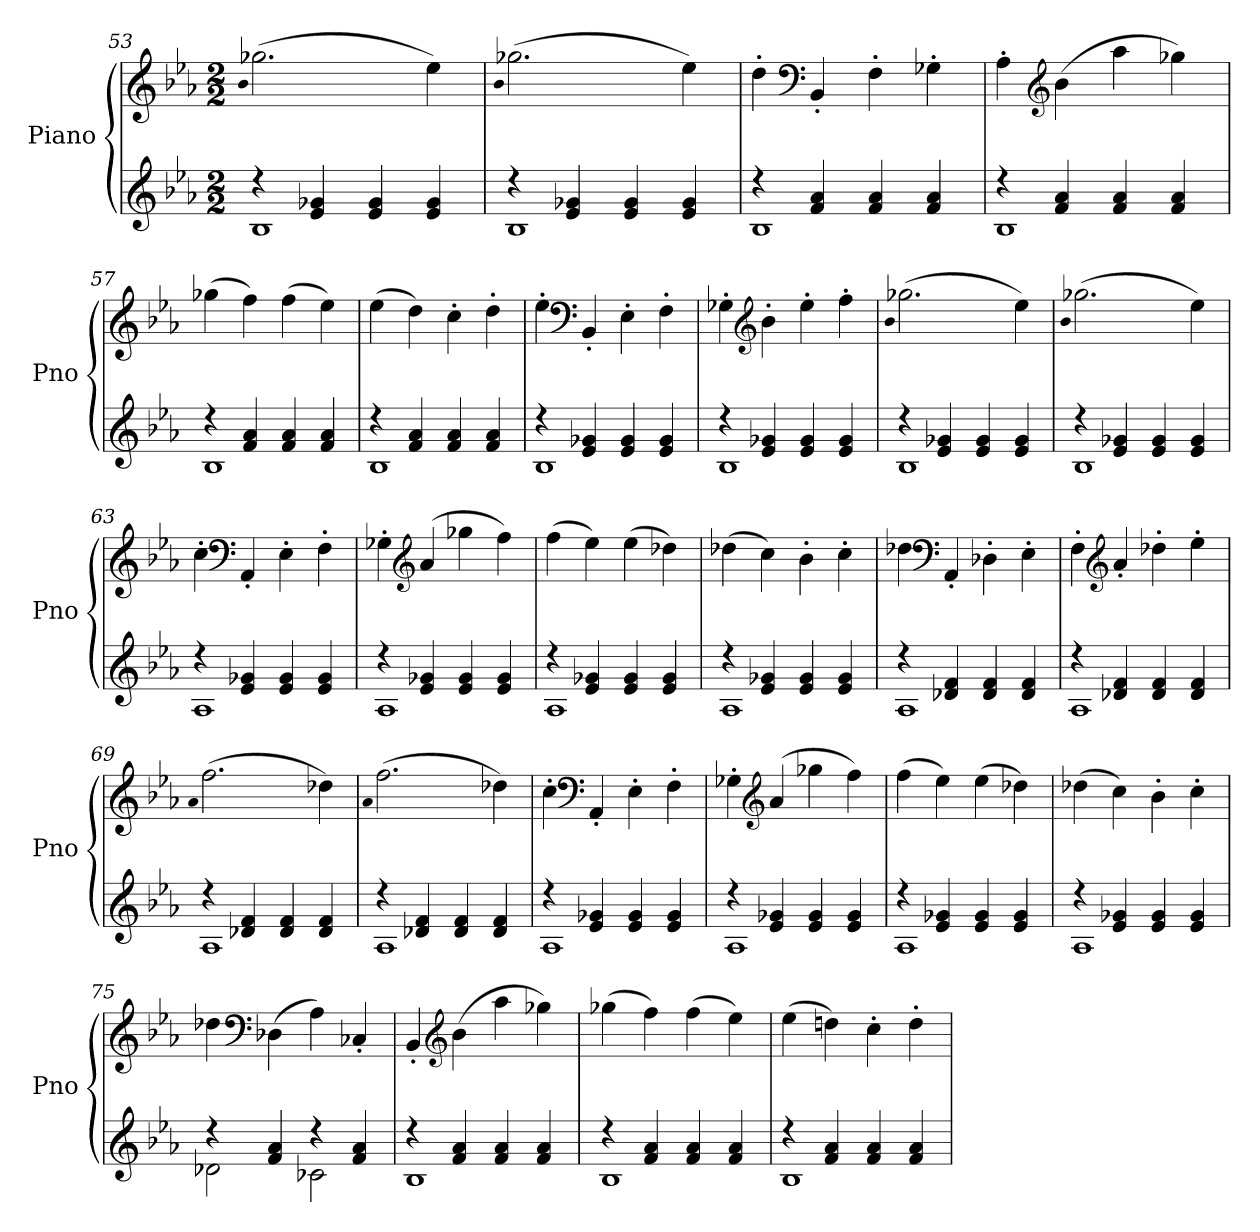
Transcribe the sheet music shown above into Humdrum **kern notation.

**kern	**kern
*part1	*part1
*staff2	*staff1
*I"Piano	*
*I'Pno	*
*clefG2	*clefG2
*k[b-e-a-]	*k[b-e-a-]
*c:	*c:
*M2/2	*M2/2
=53	=53
.	qb-
*^	*
4r	1B-	(2.gg-X\
4e-/ 4g-X/	.	.
4e-/ 4g-/	.	.
4e-/ 4g-/	.	4ee-\)
=54	=54	=54
.	.	qb-
4r	1B-	(2.gg-X\
4e-/ 4g-X/	.	.
4e-/ 4g-/	.	.
4e-/ 4g-/	.	4ee-\)
=55	=55	=55
4r	1B-	4dd'\
*	*	*clefF4
4f/ 4a-/	.	4BB-'/
4f/ 4a-/	.	4F'\
4f/ 4a-/	.	4G-X'\
=56	=56	=56
4r	1B-	4A-'\
*	*	*clefG2
4f/ 4a-/	.	(4b-\
4f/ 4a-/	.	4aa-\
4f/ 4a-/	.	4gg-X\)
=57	=57	=57
4r	1B-	(4gg-X\
4f/ 4a-/	.	4ff\)
4f/ 4a-/	.	(4ff\
4f/ 4a-/	.	4ee-\)
=58	=58	=58
4r	1B-	(4ee-\
4f/ 4a-/	.	4dd\)
4f/ 4a-/	.	4cc'\
4f/ 4a-/	.	4dd'\
=59	=59	=59
4r	1B-	4ee-'\
*	*	*clefF4
4e-/ 4g-X/	.	4BB-'/
4e-/ 4g-/	.	4E-'\
4e-/ 4g-/	.	4F'\
=60	=60	=60
4r	1B-	4G-X'\
*	*	*clefG2
4e-/ 4g-X/	.	4b-'\
4e-/ 4g-/	.	4ee-'\
4e-/ 4g-/	.	4ff'\
=61	=61	=61
.	.	qb-
4r	1B-	(2.gg-X\
4e-/ 4g-X/	.	.
4e-/ 4g-/	.	.
4e-/ 4g-/	.	4ee-\)
=62	=62	=62
.	.	qb-
4r	1B-	(2.gg-X\
4e-/ 4g-X/	.	.
4e-/ 4g-/	.	.
4e-/ 4g-/	.	4ee-\)
=63	=63	=63
4r	1A-	4cc'\
*	*	*clefF4
4e-/ 4g-X/	.	4AA-'/
4e-/ 4g-/	.	4E-'\
4e-/ 4g-/	.	4F'\
=64	=64	=64
4r	1A-	4G-X'\
*	*	*clefG2
4e-/ 4g-X/	.	(4a-/
4e-/ 4g-/	.	4gg-X\
4e-/ 4g-/	.	4ff\)
=65	=65	=65
4r	1A-	(4ff\
4e-/ 4g-X/	.	4ee-\)
4e-/ 4g-/	.	(4ee-\
4e-/ 4g-/	.	4dd-X\)
=66	=66	=66
4r	1A-	(4dd-X\
4e-/ 4g-X/	.	4cc\)
4e-/ 4g-/	.	4b-'\
4e-/ 4g-/	.	4cc'\
=67	=67	=67
4r	1A-	4dd-X\
*	*	*clefF4
4d-X/ 4f/	.	4AA-'/
4d-/ 4f/	.	4D-X'\
4d-/ 4f/	.	4E-'\
=68	=68	=68
4r	1A-	4F'\
*	*	*clefG2
4d-X/ 4f/	.	4a-'/
4d-/ 4f/	.	4dd-X'\
4d-/ 4f/	.	4ee-'\
=69	=69	=69
.	.	qa-
4r	1A-	(2.ff\
4d-X/ 4f/	.	.
4d-/ 4f/	.	.
4d-/ 4f/	.	4dd-X\)
=70	=70	=70
.	.	qa-
4r	1A-	(2.ff\
4d-X/ 4f/	.	.
4d-/ 4f/	.	.
4d-/ 4f/	.	4dd-X\)
=71	=71	=71
4r	1A-	4cc'\
*	*	*clefF4
4e-/ 4g-X/	.	4AA-'/
4e-/ 4g-/	.	4E-'\
4e-/ 4g-/	.	4F'\
=72	=72	=72
4r	1A-	4G-X'\
*	*	*clefG2
4e-/ 4g-X/	.	(4a-/
4e-/ 4g-/	.	4gg-X\
4e-/ 4g-/	.	4ff\)
=73	=73	=73
4r	1A-	(4ff\
4e-/ 4g-X/	.	4ee-\)
4e-/ 4g-/	.	(4ee-\
4e-/ 4g-/	.	4dd-X\)
=74	=74	=74
4r	1A-	(4dd-X\
4e-/ 4g-X/	.	4cc\)
4e-/ 4g-/	.	4b-'\
4e-/ 4g-/	.	4cc'\
=75	=75	=75
4r	2d-X\	4dd-X\
*	*	*clefF4
4f/ 4a-/	.	(4D-X\
4r	2c-X\	4A-\)
4f/ 4a-/	.	4C-X'/
=76	=76	=76
4r	1B-	4BB-'/
*	*	*clefG2
4f/ 4a-/	.	(4b-\
4f/ 4a-/	.	4aa-\
4f/ 4a-/	.	4gg-X\)
=77	=77	=77
4r	1B-	(4gg-X\
4f/ 4a-/	.	4ff\)
4f/ 4a-/	.	(4ff\
4f/ 4a-/	.	4ee-\)
=78	=78	=78
4r	1B-	(4ee-\
4f/ 4a-/	.	4ddn\)
4f/ 4a-/	.	4cc'\
4f/ 4a-/	.	4dd'\
*v	*v	*
=	=
*-	*-
